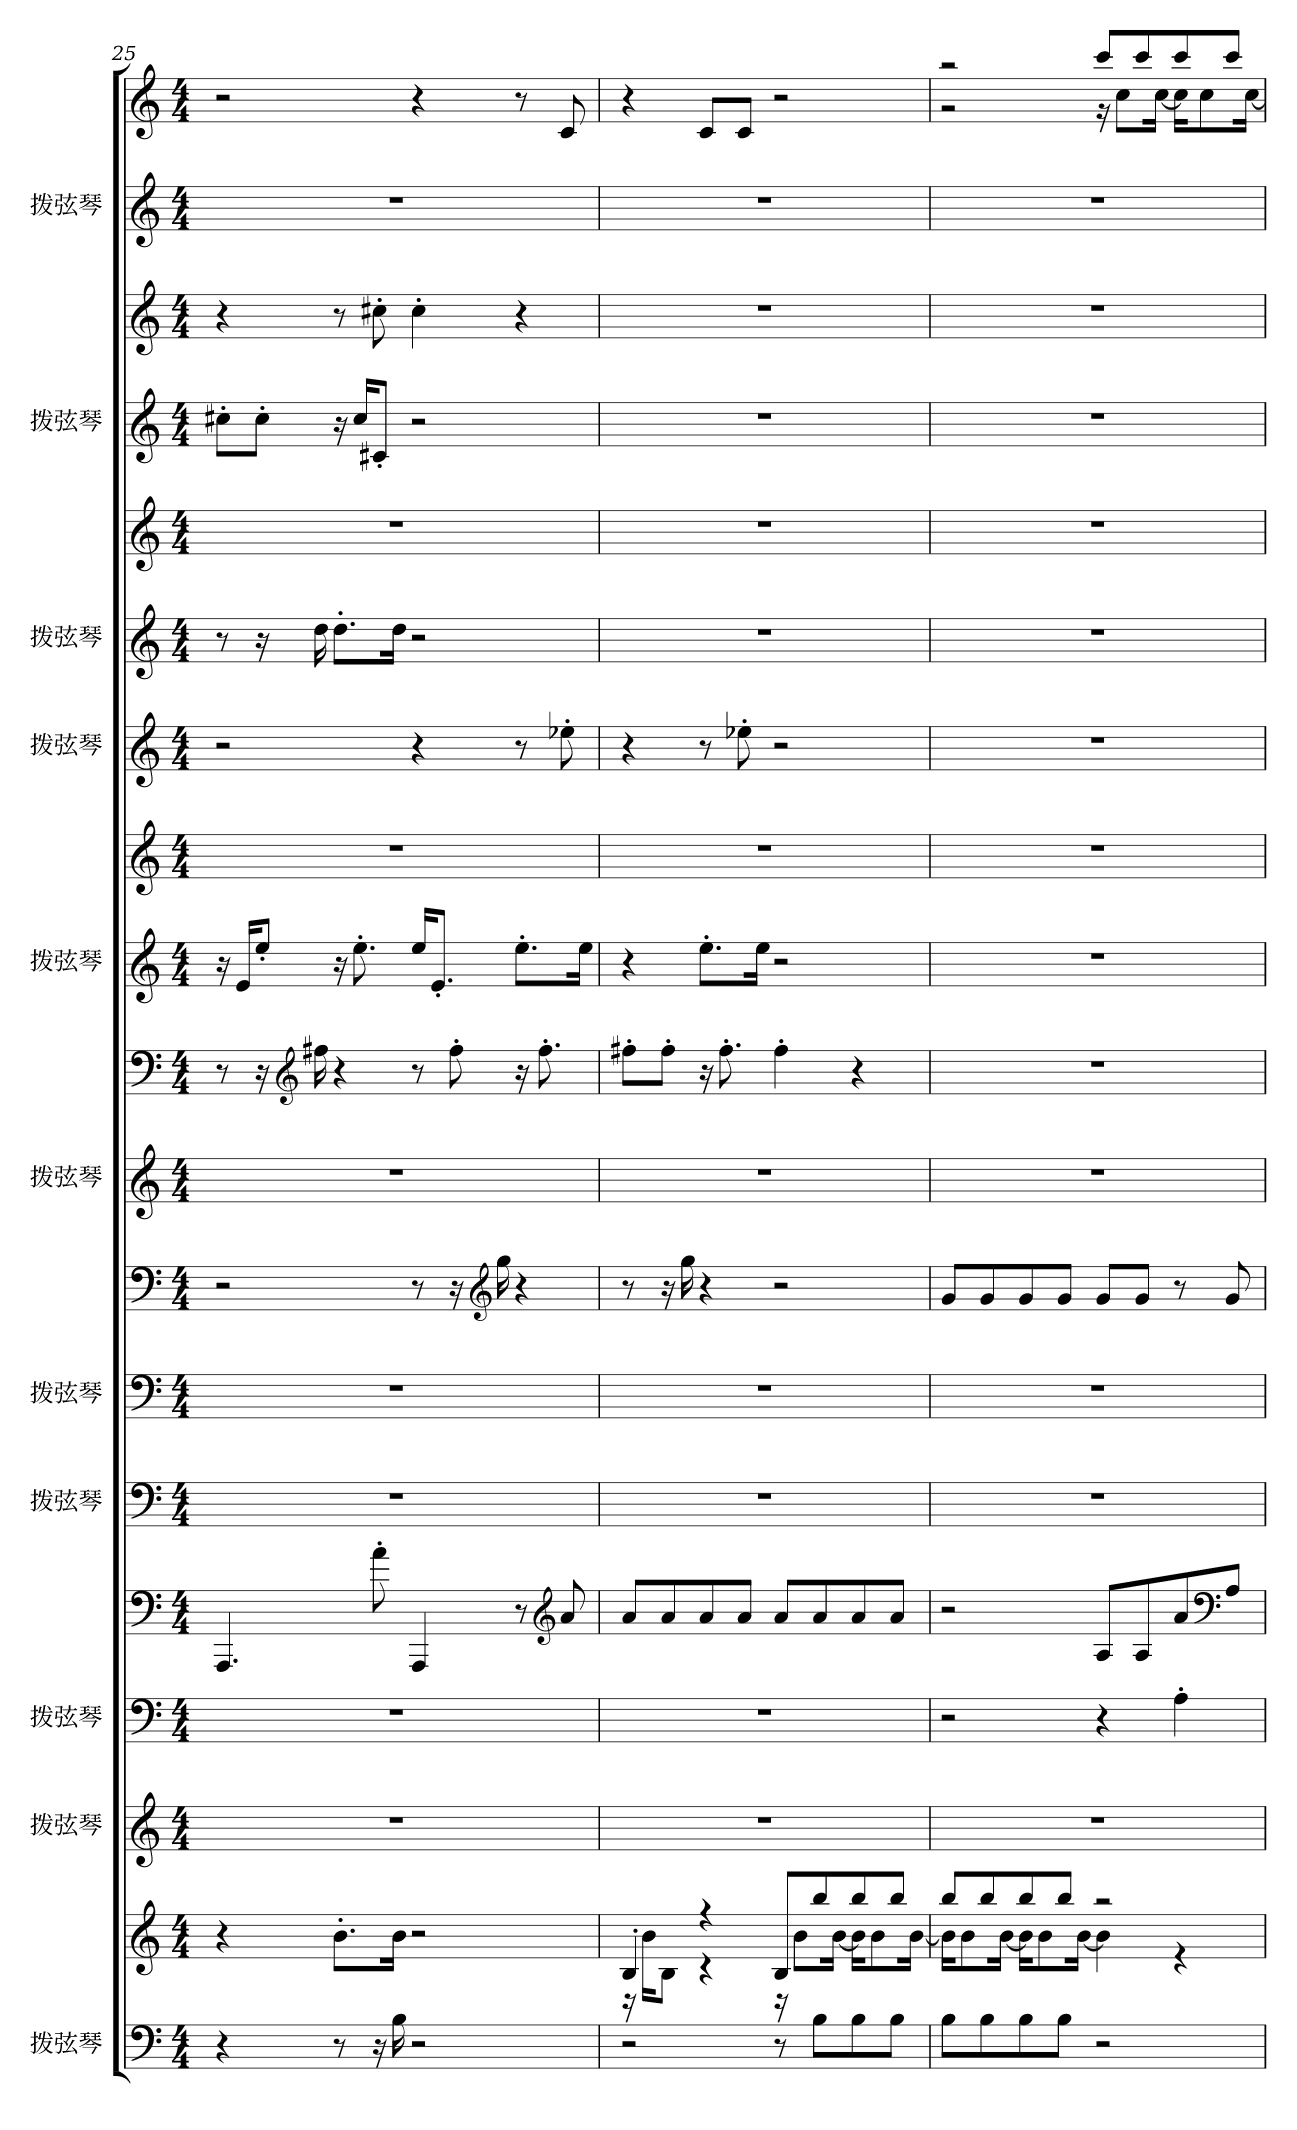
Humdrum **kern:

**kern	**kern	**kern	**kern	**kern	**kern	**kern	**kern	**kern	**kern	**kern	**kern	**kern	**kern	**kern	**kern	**kern	**kern	**kern
*part11	*part11	*part10	*part9	*part9	*part8	*part7	*part7	*part6	*part6	*part5	*part5	*part4	*part3	*part3	*part2	*part2	*part1	*part1
*staff19	*staff18	*staff17	*staff16	*staff15	*staff14	*staff13	*staff12	*staff11	*staff10	*staff9	*staff8	*staff7	*staff6	*staff5	*staff4	*staff3	*staff2	*staff1
*I"拨弦琴	*	*I"拨弦琴	*I"拨弦琴	*	*I"拨弦琴	*I"拨弦琴	*	*I"拨弦琴	*	*I"拨弦琴	*	*I"拨弦琴	*I"拨弦琴	*	*I"拨弦琴	*	*I"拨弦琴	*
!!LO:PB:g=z
*clefF4	*clefG2	*clefG2	*clefF4	*clefF4	*clefF4	*clefF4	*clefF4	*clefG2	*clefF4	*clefG2	*clefG2	*clefG2	*clefG2	*clefG2	*clefG2	*clefG2	*clefG2	*clefG2
*k[]	*k[]	*k[]	*k[]	*k[]	*k[]	*k[]	*k[]	*k[]	*k[]	*k[]	*k[]	*k[]	*k[]	*k[]	*k[]	*k[]	*k[]	*k[]
*M4/4	*M4/4	*M4/4	*M4/4	*M4/4	*M4/4	*M4/4	*M4/4	*M4/4	*M4/4	*M4/4	*M4/4	*M4/4	*M4/4	*M4/4	*M4/4	*M4/4	*M4/4	*M4/4
=25	=25	=25	=25	=25	=25	=25	=25	=25	=25	=25	=25	=25	=25	=25	=25	=25	=25	=25
4r	4r	1r	1r	4.AAA/	1r	1r	2r	1r	8r	16r	1r	2r	8r	1r	8cc#X'\L	4r	1r	2r
.	.	.	.	.	.	.	.	.	.	16e/KL	.	.	.	.	.	.	.	.
.	.	.	.	.	.	.	.	.	16r	8ee'/J	.	.	16r	.	8cc#'\J	.	.	.
*	*	*	*	*	*	*	*	*	*clefG2	*	*	*	*	*	*	*	*	*
.	.	.	.	.	.	.	.	.	16ff#X\	.	.	.	16dd\	.	.	.	.	.
8r	8.b'\L	.	.	.	.	.	.	.	4r	16r	.	.	8.dd'\L	.	16r	8r	.	.
.	.	.	.	.	.	.	.	.	.	8.ee'\	.	.	.	.	16cc#/KL	.	.	.
16r	.	.	.	8a'\	.	.	.	.	.	.	.	.	.	.	8c#X'/J	8cc#X'\	.	.
16B\	16b\Jk	.	.	.	.	.	.	.	.	.	.	.	16dd\Jk	.	.	.	.	.
2r	2r	.	.	4AAA/	.	.	8r	.	8r	16ee/KL	.	4r	2r	.	2r	4cc#'\	.	4r
.	.	.	.	.	.	.	.	.	.	8.e'/J	.	.	.	.	.	.	.	.
.	.	.	.	.	.	.	16r	.	8ff#'\	.	.	.	.	.	.	.	.	.
*	*	*	*	*	*	*	*clefG2	*	*	*	*	*	*	*	*	*	*	*
.	.	.	.	.	.	.	16gg\	.	.	.	.	.	.	.	.	.	.	.
.	.	.	.	8r	.	.	4r	.	16r	8.ee'\L	.	8r	.	.	.	4r	.	8r
.	.	.	.	.	.	.	.	.	8.ff#'\	.	.	.	.	.	.	.	.	.
*	*	*	*	*clefG2	*	*	*	*	*	*	*	*	*	*	*	*	*	*
.	.	.	.	8a/	.	.	.	.	.	.	.	8ee-X'\	.	.	.	.	.	8c/
.	.	.	.	.	.	.	.	.	.	16ee\Jk	.	.	.	.	.	.	.	.
=26	=26	=26	=26	=26	=26	=26	=26	=26	=26	=26	=26	=26	=26	=26	=26	=26	=26	=26
*	*^	*	*	*	*	*	*	*	*	*	*	*	*	*	*	*	*	*
2r	4B'/	16r	1r	1r	8a/L	1r	1r	8r	1r	8ff#X'\L	4r	1r	4r	1r	1r	1r	1r	1r	4r
.	.	16b\KL	.	.	.	.	.	.	.	.	.	.	.	.	.	.	.	.	.
.	.	8B\J	.	.	8a/	.	.	16r	.	8ff#'\J	.	.	.	.	.	.	.	.	.
.	.	.	.	.	.	.	.	16gg\	.	.	.	.	.	.	.	.	.	.	.
.	4r	4r	.	.	8a/	.	.	4r	.	16r	8.ee'\L	.	8r	.	.	.	.	.	8c/L
.	.	.	.	.	.	.	.	.	.	8.ff#'\	.	.	.	.	.	.	.	.	.
.	.	.	.	.	8a/J	.	.	.	.	.	.	.	8ee-X'\	.	.	.	.	.	8c/J
.	.	.	.	.	.	.	.	.	.	.	16ee\Jk	.	.	.	.	.	.	.	.
8r	8B/L	16r	.	.	8a/L	.	.	2r	.	4ff#'\	2r	.	2r	.	.	.	.	.	2r
.	.	8b\L	.	.	.	.	.	.	.	.	.	.	.	.	.	.	.	.	.
8B\L	8bb/	.	.	.	8a/	.	.	.	.	.	.	.	.	.	.	.	.	.	.
.	.	[16b\Jk	.	.	.	.	.	.	.	.	.	.	.	.	.	.	.	.	.
8B\	8bb/	16b\KL]	.	.	8a/	.	.	.	.	4r	.	.	.	.	.	.	.	.	.
.	.	8b\	.	.	.	.	.	.	.	.	.	.	.	.	.	.	.	.	.
8B\J	8bb/J	.	.	.	8a/J	.	.	.	.	.	.	.	.	.	.	.	.	.	.
.	.	[16b\Jk	.	.	.	.	.	.	.	.	.	.	.	.	.	.	.	.	.
!!LO:PB:g=z
=27	=27	=27	=27	=27	=27	=27	=27	=27	=27	=27	=27	=27	=27	=27	=27	=27	=27	=27	=27
*	*	*	*	*	*	*	*	*	*	*	*	*	*	*	*	*	*	*	*^
8B\L	8bb/L	16b\KL]	1r	2r	2r	1r	1r	8g/L	1r	1r	1r	1r	1r	1r	1r	1r	1r	1r	2r	2r
.	.	8b\	.	.	.	.	.	.	.	.	.	.	.	.	.	.	.	.	.	.
8B\	8bb/	.	.	.	.	.	.	8g/	.	.	.	.	.	.	.	.	.	.	.	.
.	.	[16b\Jk	.	.	.	.	.	.	.	.	.	.	.	.	.	.	.	.	.	.
8B\	8bb/	16b\KL]	.	.	.	.	.	8g/	.	.	.	.	.	.	.	.	.	.	.	.
.	.	8b\	.	.	.	.	.	.	.	.	.	.	.	.	.	.	.	.	.	.
8B\J	8bb/J	.	.	.	.	.	.	8g/J	.	.	.	.	.	.	.	.	.	.	.	.
.	.	[16b\Jk	.	.	.	.	.	.	.	.	.	.	.	.	.	.	.	.	.	.
2r	2r	4b\]	.	4r	8A/L	.	.	8g/L	.	.	.	.	.	.	.	.	.	.	8ccc/L	16r
.	.	.	.	.	.	.	.	.	.	.	.	.	.	.	.	.	.	.	.	8cc\L
.	.	.	.	.	8A/	.	.	8g/J	.	.	.	.	.	.	.	.	.	.	8ccc/	.
.	.	.	.	.	.	.	.	.	.	.	.	.	.	.	.	.	.	.	.	[16cc\Jk
.	.	4r	.	4A'\	8a/	.	.	8r	.	.	.	.	.	.	.	.	.	.	8ccc/	16cc\KL]
.	.	.	.	.	.	.	.	.	.	.	.	.	.	.	.	.	.	.	.	8cc\
*	*	*	*	*	*clefF4	*	*	*	*	*	*	*	*	*	*	*	*	*	*	*
.	.	.	.	.	8A/J	.	.	8g/	.	.	.	.	.	.	.	.	.	.	8ccc/J	.
.	.	.	.	.	.	.	.	.	.	.	.	.	.	.	.	.	.	.	.	[16cc\Jk
*	*v	*v	*	*	*	*	*	*	*	*	*	*	*	*	*	*	*	*	*v	*v
=	=	=	=	=	=	=	=	=	=	=	=	=	=	=	=	=	=	=
*-	*-	*-	*-	*-	*-	*-	*-	*-	*-	*-	*-	*-	*-	*-	*-	*-	*-	*-
